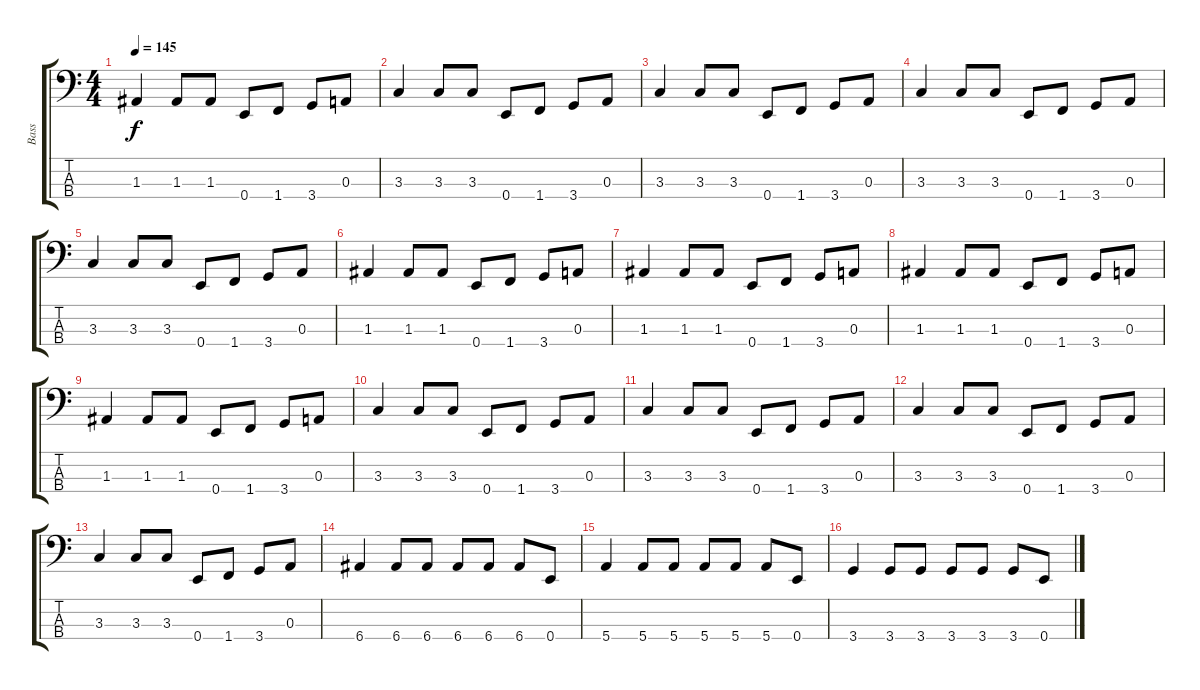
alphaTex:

\track ("Bass" "Bass") {instrument electricbasspick}
\staff {score tabs}
\tuning (G2 D2 A1 E1) {hide}
\ts (4 4)
\tempo 145
\clef f4
\ks c
1.3.4{dy f} 1.3.8 1.3.8 0.4.8 1.4.8 3.4.8 0.3.8 |
3.3.4 3.3.8 3.3.8 0.4.8 1.4.8 3.4.8 0.3.8 |
3.3.4 3.3.8 3.3.8 0.4.8 1.4.8 3.4.8 0.3.8 |
3.3.4 3.3.8 3.3.8 0.4.8 1.4.8 3.4.8 0.3.8 |
3.3.4 3.3.8 3.3.8 0.4.8 1.4.8 3.4.8 0.3.8 |
1.3.4 1.3.8 1.3.8 0.4.8 1.4.8 3.4.8 0.3.8 |
1.3.4 1.3.8 1.3.8 0.4.8 1.4.8 3.4.8 0.3.8 |
1.3.4 1.3.8 1.3.8 0.4.8 1.4.8 3.4.8 0.3.8 |
1.3.4 1.3.8 1.3.8 0.4.8 1.4.8 3.4.8 0.3.8 |
3.3.4 3.3.8 3.3.8 0.4.8 1.4.8 3.4.8 0.3.8 |
3.3.4 3.3.8 3.3.8 0.4.8 1.4.8 3.4.8 0.3.8 |
3.3.4 3.3.8 3.3.8 0.4.8 1.4.8 3.4.8 0.3.8 |
3.3.4 3.3.8 3.3.8 0.4.8 1.4.8 3.4.8 0.3.8 |
6.4.4 6.4.8 6.4.8 6.4.8 6.4.8 6.4.8 0.4.8 |
5.4.4 5.4.8 5.4.8 5.4.8 5.4.8 5.4.8 0.4.8 |
3.4.4 3.4.8 3.4.8 3.4.8 3.4.8 3.4.8 0.4.8
